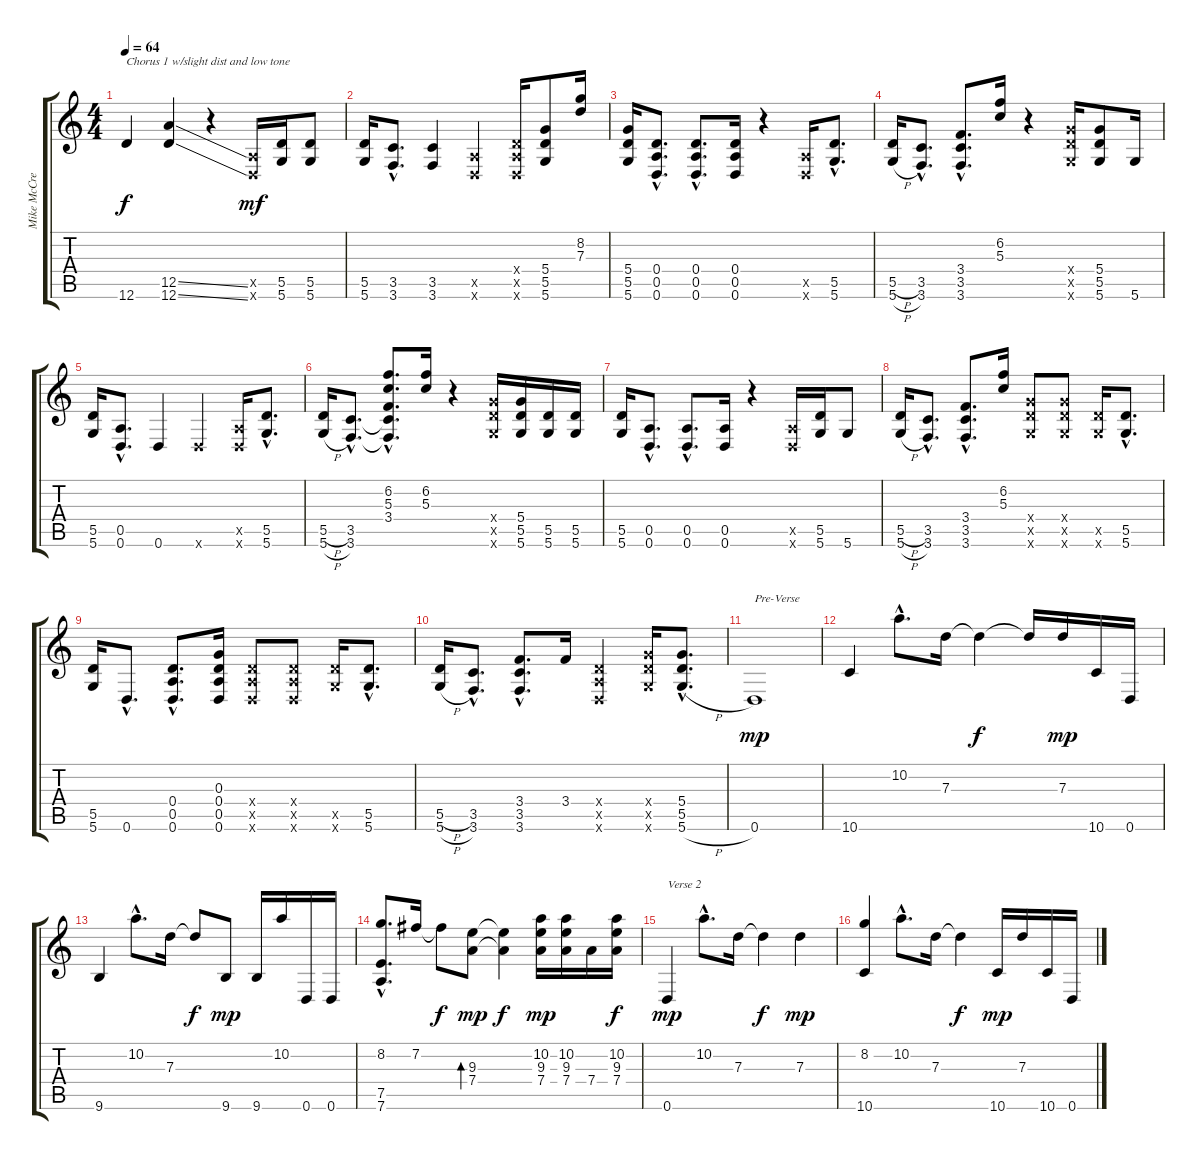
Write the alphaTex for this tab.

\track ("Mike McCready" "Mike McCre") {instrument distortionguitar}
\staff {score tabs}
\tuning (E4 B3 G3 D3 A2 D2) {hide}
\ts (4 4)
\tempo 64
\clef g2
\ks c
12.6.4{txt "Chorus 1 w/slight dist and low tone" dy f instrument distortionguitar} (12.5{ss} 12.6{ss}).4 r.4 (0.5{x} 0.6{x}).16{dy mf} (5.5 5.6).16 (5.5 5.6).8 |
(5.5 5.6).16 (3.5{hac} 3.6{hac}).8{d} (3.5 3.6).4 (0.5{x} 0.6{x}).4 (0.4{x} 0.5{x} 0.6{x}).16 (5.4 5.5 5.6).8 (8.2 7.3).16 |
(5.4 5.5 5.6).16 (0.4{hac} 0.5{hac} 0.6{hac}).8{d} (0.4{hac} 0.5{hac} 0.6{hac}).8{d} (0.4 0.5 0.6).16 r.4 (0.5{x} 0.6{x}).16 (5.5{hac} 5.6{hac}).8{d} |
(5.5{h} 5.6{h}).16 (3.5{hac} 3.6{hac}).8{d} (3.4{hac} 3.5{hac} 3.6{hac}).8{d} (6.2 5.3).16 r.4 (5.4{x} 5.5{x} 5.6{x}).16 (5.4 5.5 5.6).8 5.6.16 |
(5.5 5.6).16 (0.5{hac} 0.6{hac}).8{d} 0.6.4 0.6{x}.4 (0.5{x} 0.6{x}).16 (5.5{hac} 5.6{hac}).8{d} |
(5.5{h} 5.6{h}).16 (3.5{hac} 3.6{hac}).8{d} (6.2{hac} 5.3{hac} 3.4{hac} 3.5{hac t} 3.6{hac t}).8{d} (6.2 5.3).16 r.4 (5.4{x} 5.5{x} 5.6{x}).16 (5.4 5.5 5.6).16 (5.5 5.6).16 (5.5 5.6).16 |
(5.5 5.6).16 (0.5{hac} 0.6{hac}).8{d} (0.5{hac} 0.6{hac}).8{d} (0.5 0.6).16 r.4 (0.5{x} 0.6{x}).16 (5.5 5.6).16 5.6.8 |
(5.5{h} 5.6{h}).16 (3.5{hac} 3.6{hac}).8{d} (3.4{hac} 3.5{hac} 3.6{hac}).8{d} (6.2 5.3).16 (5.4{x} 5.5{x} 5.6{x}).8 (5.4{x} 5.5{x} 5.6{x}).8 (5.5{x} 5.6{x}).16 (5.5{hac} 5.6{hac}).8{d} |
(5.5 5.6).16 0.6{hac}.8{d} (0.4{hac} 0.5{hac} 0.6{hac}).8{d} (0.3 0.4 0.5 0.6).16 (0.4{x} 0.5{x} 0.6{x}).8 (0.4{x} 0.5{x} 0.6{x}).8 (5.5{x} 5.6{x}).16 (5.5{hac} 5.6{hac}).8{d} |
(5.5{h} 5.6{h}).16 (3.5{hac} 3.6{hac}).8{d} (3.4{hac} 3.5{hac} 3.6{hac}).8{d} 3.4.16 (0.4{x} 0.5{x} 0.6{x}).4 (5.4{x} 5.5{x} 5.6{x}).16 (5.4{hac} 5.5{hac} 5.6{h hac}).8{d} |
0.6.1{txt "Pre-Verse" dy mp instrument electricguitarclean} |
10.6.4{instrument electricguitarclean} 10.2{hac}.8{d instrument electricguitarclean} 7.3.16{instrument electricguitarclean} 7.3{t}.4{dy f instrument electricguitarclean} 7.3{t}.16{instrument electricguitarclean} 7.3.16{dy mp instrument electricguitarclean} 10.6.16{instrument electricguitarclean} 0.6.16{instrument electricguitarclean} |
9.6.4{instrument electricguitarclean} 10.2{hac}.8{d instrument electricguitarclean} 7.3.16{instrument electricguitarclean} 7.3{t}.8{dy f instrument electricguitarclean} 9.6.8{dy mp instrument electricguitarclean} 9.6.16{instrument electricguitarclean} 10.2.16{instrument electricguitarclean} 0.6.16{instrument electricguitarclean} 0.6.16{instrument electricguitarclean} |
(8.2{hac} 7.5{hac} 7.6{hac}).8{d instrument electricguitarclean} 7.2.16{instrument electricguitarclean} 7.2{t}.8{dy f instrument electricguitarclean} (9.3 7.4).8{bd 120 dy mp instrument electricguitarclean} (9.3{t} 7.4{t}).4{dy f instrument electricguitarclean} (10.2 9.3 7.4).16{dy mp instrument electricguitarclean} (10.2 9.3 7.4).16{instrument electricguitarclean} 7.4.16{instrument electricguitarclean} (10.2 9.3 7.4).16{dy f instrument electricguitarclean} |
0.6.4{txt "Verse 2" dy mp instrument electricguitarclean} 10.2{hac}.8{d instrument electricguitarclean} 7.3.16{instrument electricguitarclean} 7.3{t}.4{dy f instrument electricguitarclean} 7.3.4{dy mp instrument electricguitarclean} |
(8.2 10.6).4{instrument electricguitarclean} 10.2{hac}.8{d instrument electricguitarclean} 7.3.16{instrument electricguitarclean} 7.3{t}.4{dy f instrument electricguitarclean} 10.6.16{dy mp instrument electricguitarclean} 7.3.16{instrument electricguitarclean} 10.6.16{instrument electricguitarclean} 0.6.16{instrument electricguitarclean}
